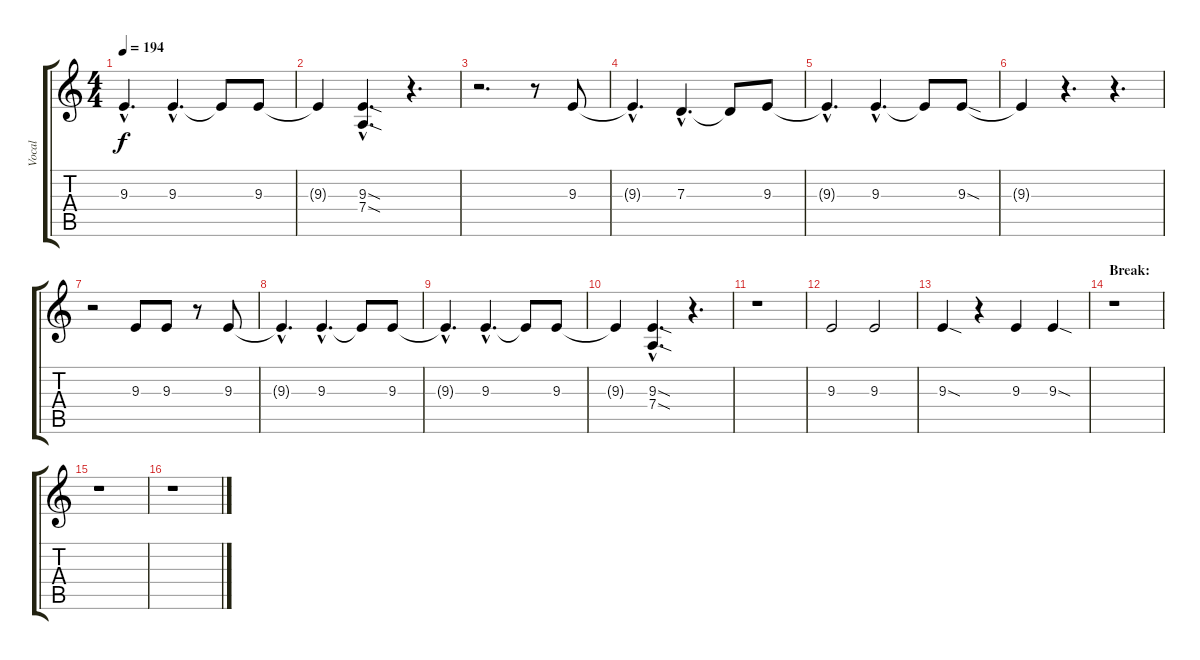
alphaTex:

\track ("Vocal" "Vocal") {instrument oboe}
\staff {score tabs}
\tuning (E4 B3 G3 D3 A2 E2) {hide}
\ts (4 4)
\tempo 194
\clef g2
\ks c
9.3{hac t}.4{d dy f} 9.3{hac}.4{d} 9.3{t}.8 9.3.8 |
9.3{t}.4 (9.3{sod hac} 7.4{sod hac}).4{d} r.4{d} |
r.2{d} r.8 9.3.8 |
9.3{hac t}.4{d} 7.3{hac}.4{d} 7.3{t}.8 9.3.8 |
9.3{hac t}.4{d} 9.3{hac}.4{d} 9.3{t}.8 9.3{sod}.8 |
9.3{t}.4 r.4{d} r.4{d} |
r.2 9.3.8 9.3.8 r.8 9.3.8 |
9.3{hac t}.4{d} 9.3{hac}.4{d} 9.3{t}.8 9.3.8 |
9.3{hac t}.4{d} 9.3{hac}.4{d} 9.3{t}.8 9.3.8 |
9.3{t}.4 (9.3{sod hac} 7.4{sod hac}).4{d} r.4{d} |
r.1 |
9.3.2 9.3.2 |
9.3{sod}.4 r.4 9.3.4 9.3{sod}.4 |
\section ("" "Break:")
r.1 |
r.1 |
r.1
